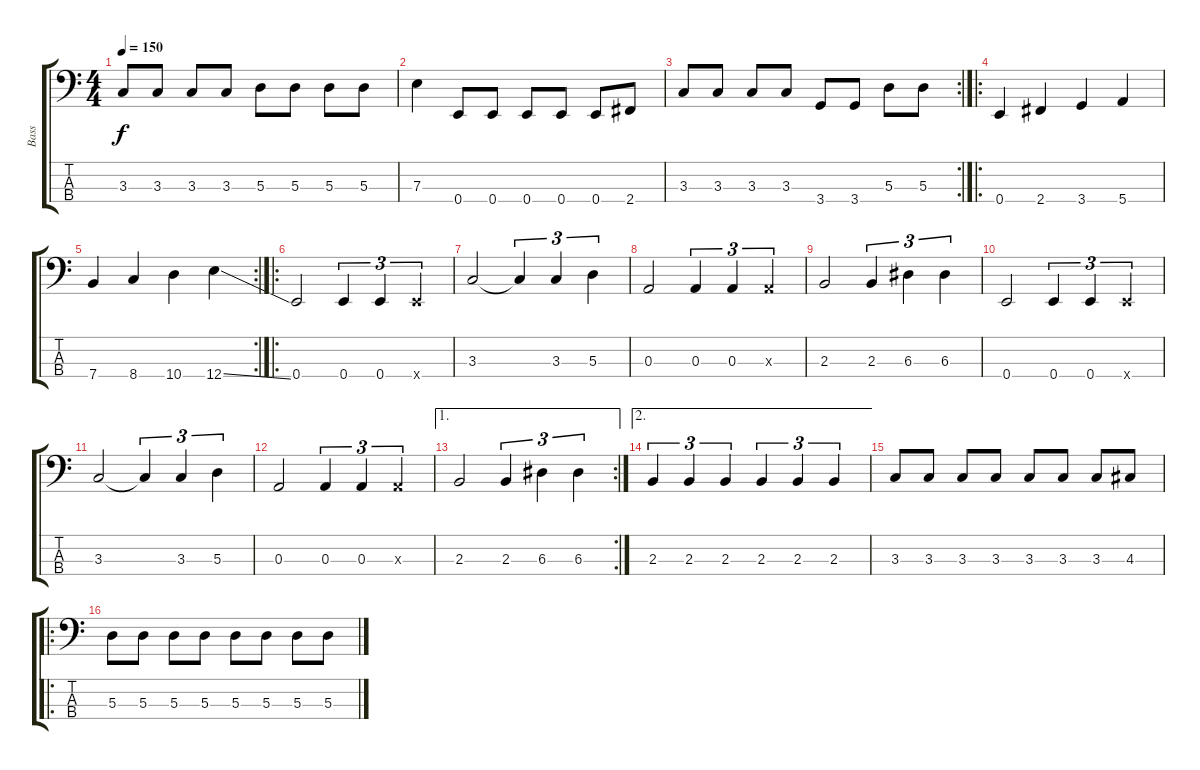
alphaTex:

\track ("Bass" "Bass") {instrument electricbassfinger}
\staff {score tabs}
\tuning (G2 D2 A1 E1) {hide}
\ts (4 4)
\tempo 150
\clef f4
\ks c
3.3.8{dy f} 3.3.8 3.3.8 3.3.8 5.3.8 5.3.8 5.3.8 5.3.8 |
7.3.4 0.4.8 0.4.8 0.4.8 0.4.8 0.4.8 2.4.8 |
\rc 2
3.3.8 3.3.8 3.3.8 3.3.8 3.4.8 3.4.8 5.3.8 5.3.8 |
\ro
0.4.4 2.4.4 3.4.4 5.4.4 |
\rc 2
7.4.4 8.4.4 10.4.4 12.4{ss}.4 |
\ro
0.4.2 0.4.4{tu (3 2)} 0.4.4{tu (3 2)} 0.4{x}.4{tu (3 2)} |
3.3.2 3.3{t}.4{tu (3 2)} 3.3.4{tu (3 2)} 5.3.4{tu (3 2)} |
0.3.2 0.3.4{tu (3 2)} 0.3.4{tu (3 2)} 0.3{x}.4{tu (3 2)} |
2.3.2 2.3.4{tu (3 2)} 6.3.4{tu (3 2)} 6.3.4{tu (3 2)} |
0.4.2 0.4.4{tu (3 2)} 0.4.4{tu (3 2)} 0.4{x}.4{tu (3 2)} |
3.3.2 3.3{t}.4{tu (3 2)} 3.3.4{tu (3 2)} 5.3.4{tu (3 2)} |
0.3.2 0.3.4{tu (3 2)} 0.3.4{tu (3 2)} 0.3{x}.4{tu (3 2)} |
\ae 1
\rc 2
2.3.2 2.3.4{tu (3 2)} 6.3.4{tu (3 2)} 6.3.4{tu (3 2)} |
\ae 2
2.3.4{tu (3 2)} 2.3.4{tu (3 2)} 2.3.4{tu (3 2)} 2.3.4{tu (3 2)} 2.3.4{tu (3 2)} 2.3.4{tu (3 2)} |
3.3.8 3.3.8 3.3.8 3.3.8 3.3.8 3.3.8 3.3.8 4.3.8 |
\ro
5.3.8 5.3.8 5.3.8 5.3.8 5.3.8 5.3.8 5.3.8 5.3.8
